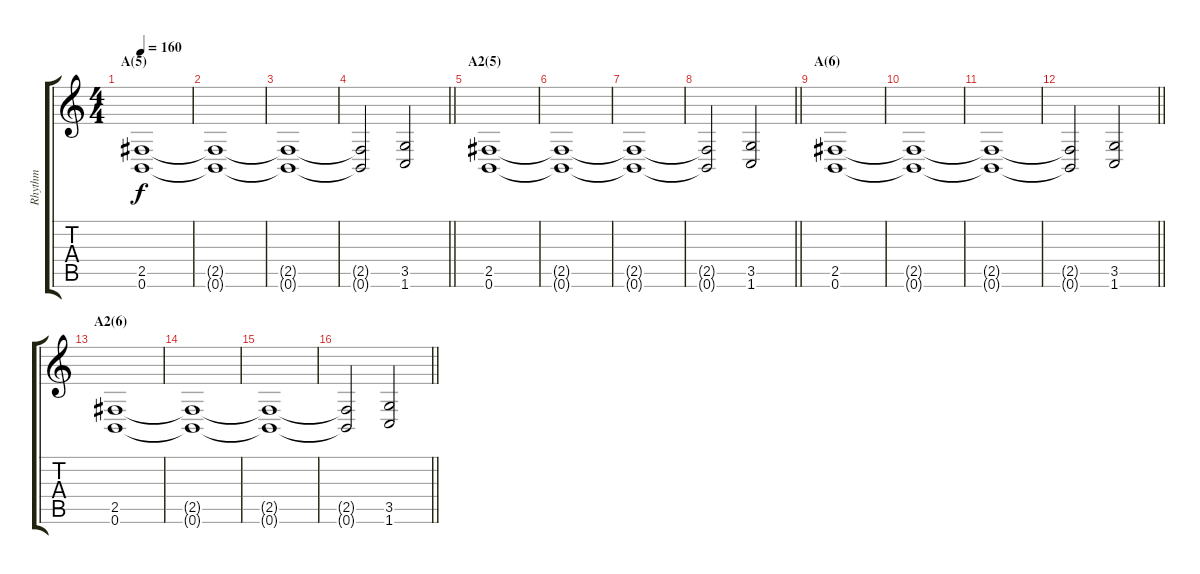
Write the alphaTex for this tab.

\track ("Rhythm" "Rhythm") {instrument distortionguitar}
\staff {score tabs}
\tuning (B3 Gb3 D3 A2 E2 B1) {hide}
\ts (4 4)
\section ("" "A(5)")
\tempo 160
\clef g2
\ks c
(2.5 0.6).1{dy f} |
(2.5{t} 0.6{t}).1 |
(2.5{t} 0.6{t}).1 |
\barLineRight lightlight
(2.5{t} 0.6{t}).2 (3.5 1.6).2 |
\section ("" "A2(5)")
(2.5 0.6).1 |
(2.5{t} 0.6{t}).1 |
(2.5{t} 0.6{t}).1 |
\barLineRight lightlight
(2.5{t} 0.6{t}).2 (3.5 1.6).2 |
\section ("" "A(6)")
(2.5 0.6).1 |
(2.5{t} 0.6{t}).1 |
(2.5{t} 0.6{t}).1 |
\barLineRight lightlight
(2.5{t} 0.6{t}).2 (3.5 1.6).2 |
\section ("" "A2(6)")
(2.5 0.6).1 |
(2.5{t} 0.6{t}).1 |
(2.5{t} 0.6{t}).1 |
\barLineRight lightlight
(2.5{t} 0.6{t}).2 (3.5 1.6).2
